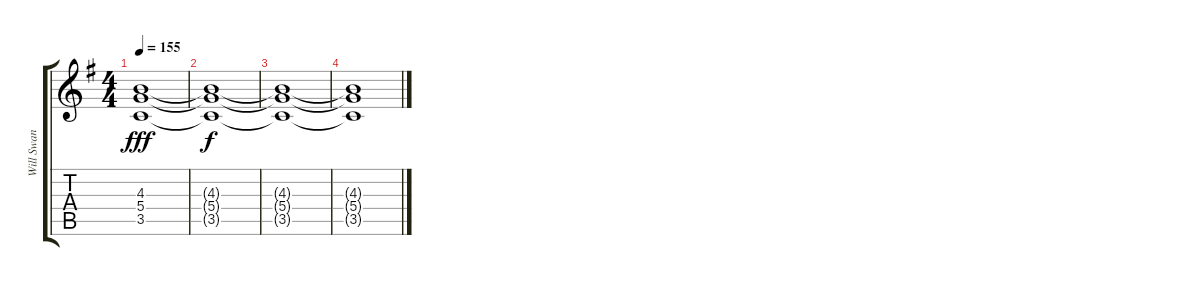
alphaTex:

\track ("Will Swan (lead)" "Will Swan ") {instrument distortionguitar}
\staff {score tabs}
\tuning (E4 B3 G3 D3 A2 E2) {hide}
\ts (4 4)
\tempo 155
\clef g2
\ks g
(4.3 5.4 3.5).1{dy fff} |
(4.3{t} 5.4{t} 3.5{t}).1{dy f} |
(4.3{t} 5.4{t} 3.5{t}).1 |
(4.3{t} 5.4{t} 3.5{t}).1
